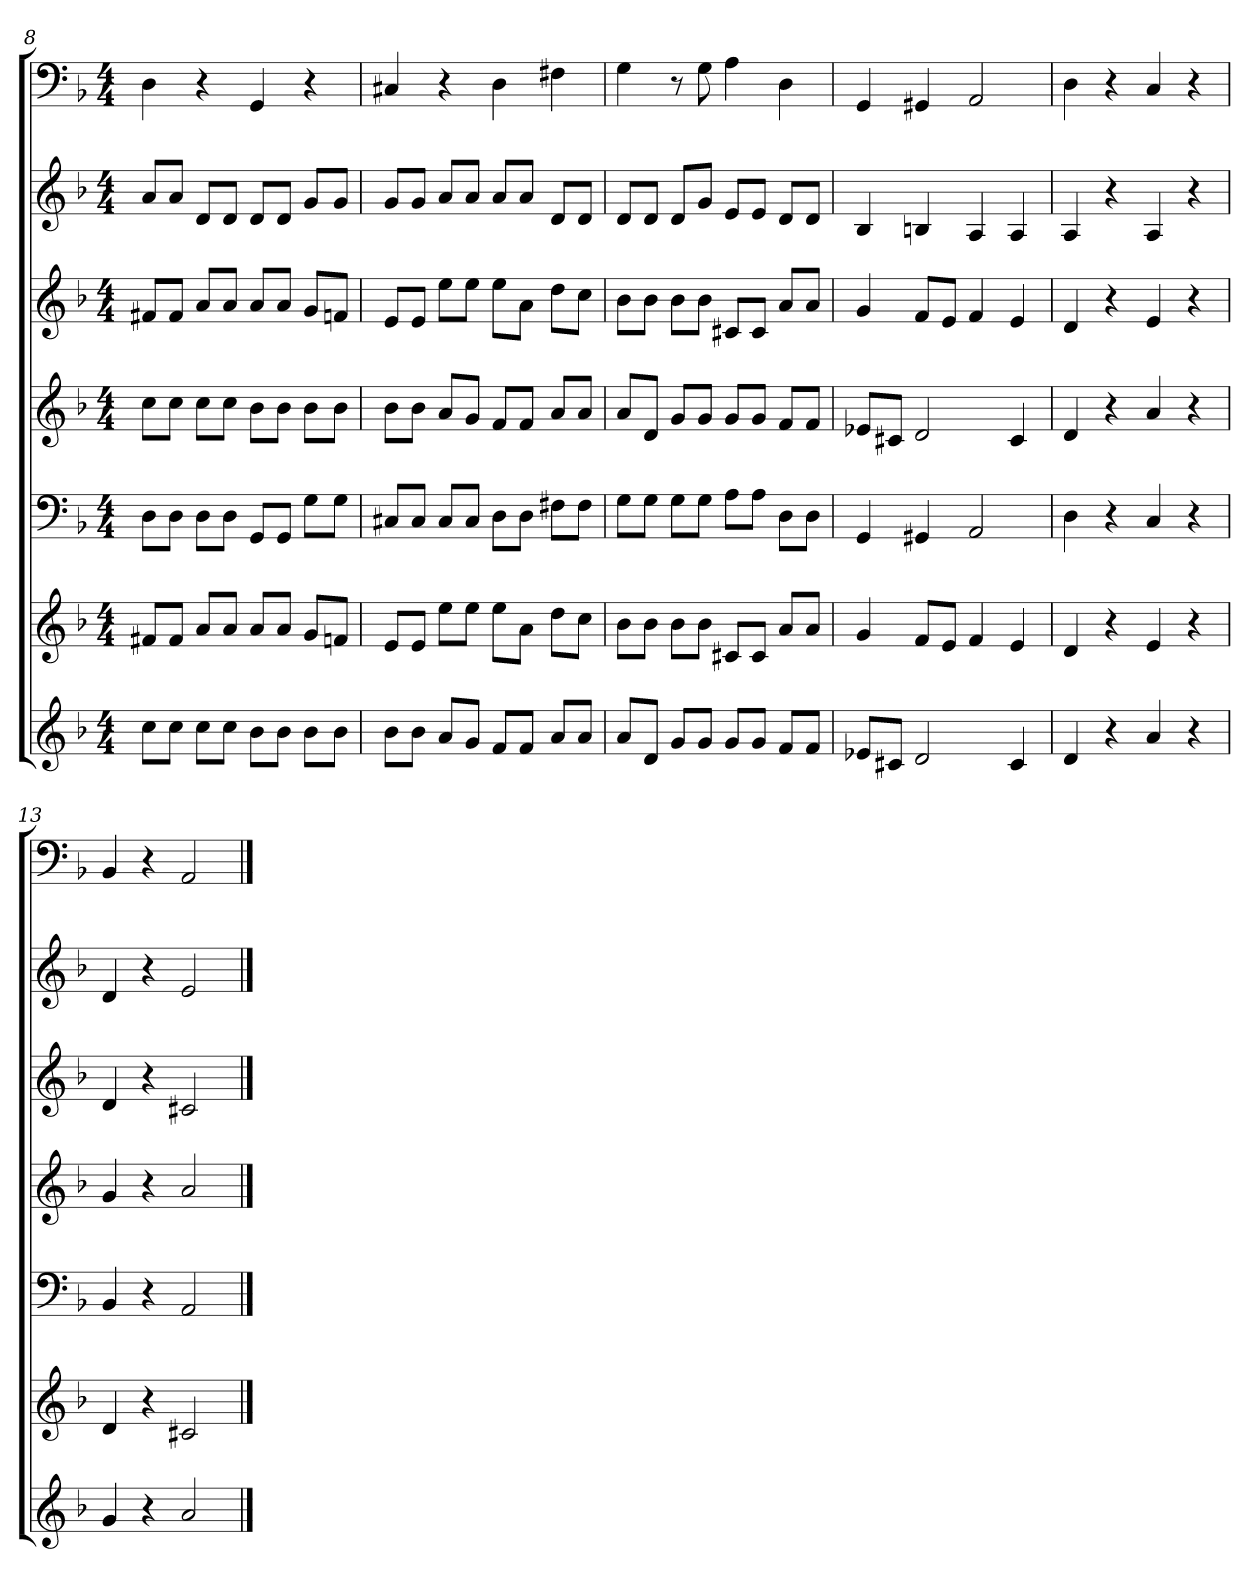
**kern	**kern	**kern	**kern	**kern	**kern	**kern
*part7	*part6	*part5	*part4	*part3	*part2	*part1
*staff7	*staff6	*staff5	*staff4	*staff3	*staff2	*staff1
*k[b-]	*k[b-]	*k[b-]	*k[b-]	*k[b-]	*k[b-]	*k[b-]
*d:	*d:	*d:	*d:	*d:	*d:	*d:
*M4/4	*M4/4	*M4/4	*M4/4	*M4/4	*M4/4	*M4/4
=8	=8	=8	=8	=8	=8	=8
8ccL	8f#XL	8DL	8ccL	8f#XL	8aL	4D
8ccJ	8f#J	8DJ	8ccJ	8f#J	8aJ	.
8ccL	8aL	8DL	8ccL	8aL	8dL	4r
8ccJ	8aJ	8DJ	8ccJ	8aJ	8dJ	.
8b-L	8aL	8GGL	8b-L	8aL	8dL	4GG
8b-J	8aJ	8GGJ	8b-J	8aJ	8dJ	.
8b-L	8gL	8GL	8b-L	8gL	8gL	4r
8b-J	8fnJ	8GJ	8b-J	8fnJ	8gJ	.
=9	=9	=9	=9	=9	=9	=9
8b-L	8eL	8C#XL	8b-L	8eL	8gL	4C#X
8b-J	8eJ	8C#J	8b-J	8eJ	8gJ	.
8aL	8eeL	8C#L	8aL	8eeL	8aL	4r
8gJ	8eeJ	8C#J	8gJ	8eeJ	8aJ	.
8fL	8eeL	8DL	8fL	8eeL	8aL	4D
8fJ	8aJ	8DJ	8fJ	8aJ	8aJ	.
8aL	8ddL	8F#XL	8aL	8ddL	8dL	4F#X
8aJ	8ccJ	8F#J	8aJ	8ccJ	8dJ	.
=10	=10	=10	=10	=10	=10	=10
8aL	8b-L	8GL	8aL	8b-L	8dL	4G
8dJ	8b-J	8GJ	8dJ	8b-J	8dJ	.
8gL	8b-L	8GL	8gL	8b-L	8dL	8r
8gJ	8b-J	8GJ	8gJ	8b-J	8gJ	8G
8gL	8c#XL	8AL	8gL	8c#XL	8eL	4A
8gJ	8c#J	8AJ	8gJ	8c#J	8eJ	.
8fL	8aL	8DL	8fL	8aL	8dL	4D
8fJ	8aJ	8DJ	8fJ	8aJ	8dJ	.
=11	=11	=11	=11	=11	=11	=11
8e-XL	4g	4GG	8e-XL	4g	4B-	4GG
8c#XJ	.	.	8c#XJ	.	.	.
2d	8fL	4GG#X	2d	8fL	4Bn	4GG#X
.	8eJ	.	.	8eJ	.	.
.	4f	2AA	.	4f	4A	2AA
4c#	4e	.	4c#	4e	4A	.
=12	=12	=12	=12	=12	=12	=12
4d	4d	4D	4d	4d	4A	4D
4r	4r	4r	4r	4r	4r	4r
4a	4e	4C	4a	4e	4A	4C
4r	4r	4r	4r	4r	4r	4r
=13	=13	=13	=13	=13	=13	=13
4g	4d	4BB-	4g	4d	4d	4BB-
4r	4r	4r	4r	4r	4r	4r
2a	2c#X	2AA	2a	2c#X	2e	2AA
==	==	==	==	==	==	==
*-	*-	*-	*-	*-	*-	*-
